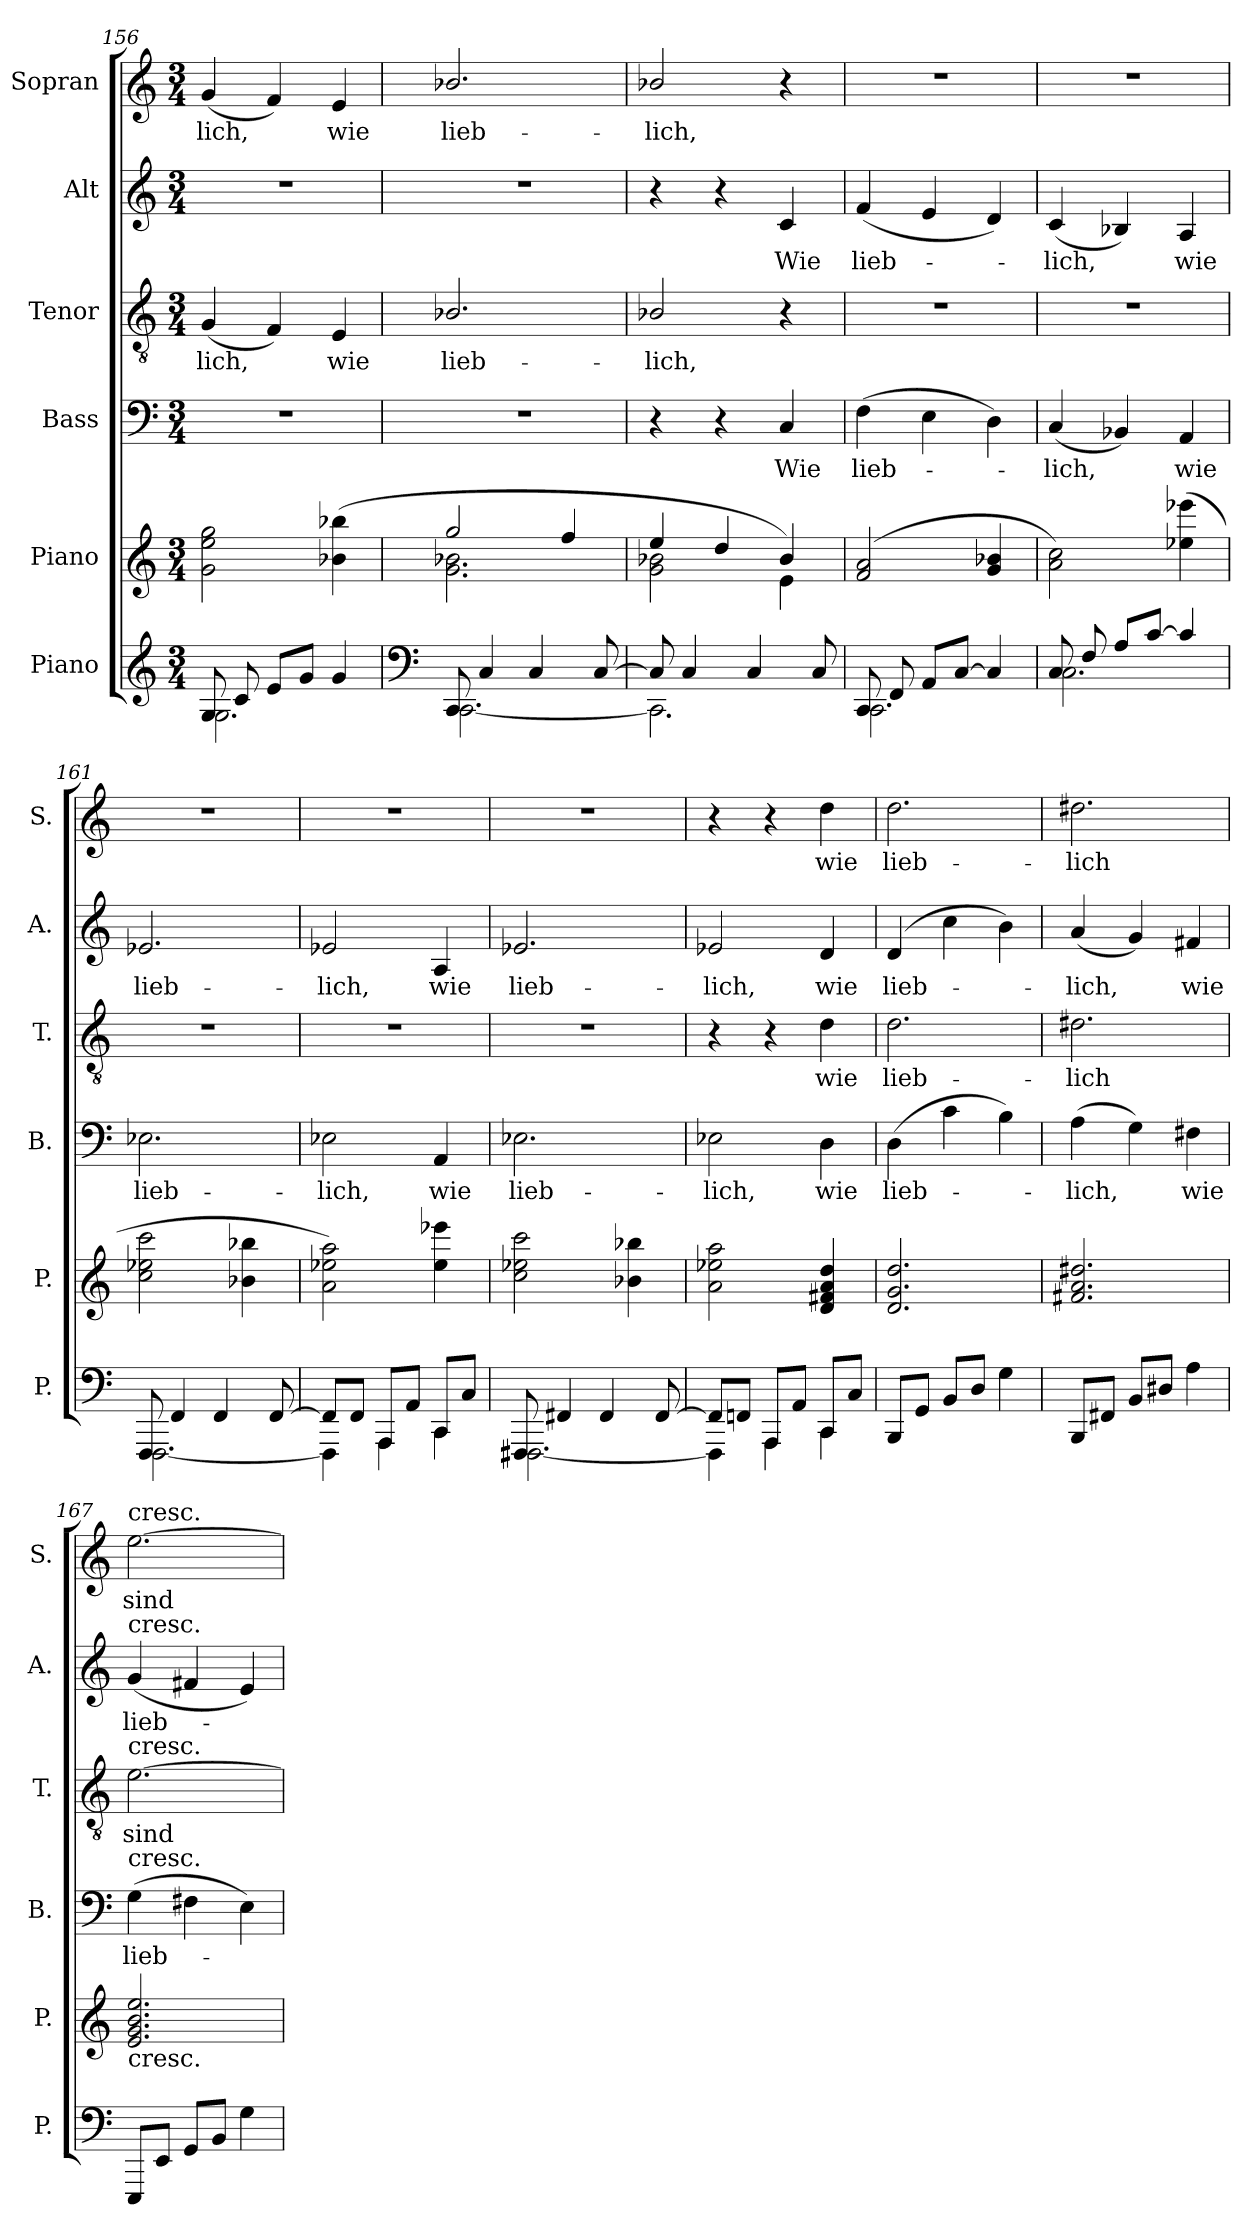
**kern	**kern	**kern	**text	**kern	**text	**kern	**text	**kern	**text
*part6	*part5	*part4	*part4	*part3	*part3	*part2	*part2	*part1	*part1
*staff6	*staff5	*staff4	*staff4	*staff3	*staff3	*staff2	*staff2	*staff1	*staff1
*I"Piano	*I"Piano	*I"Bass	*	*I"Tenor	*	*I"Alt	*	*I"Sopran	*
*I'P.	*I'P.	*I'B.	*	*I'T.	*	*I'A.	*	*I'S.	*
*clefG2	*clefG2	*clefF4	*	*clefGv2	*	*clefG2	*	*clefG2	*
*k[]	*k[]	*k[]	*	*k[]	*	*k[]	*	*k[]	*
*M3/4	*M3/4	*M3/4	*	*M3/4	*	*M3/4	*	*M3/4	*
=156	=156	=156	=156	=156	=156	=156	=156	=156	=156
*^	*	*	*	*	*	*	*	*	*
!	!	!	!	!	!	!LO:LY:b	!	!	!	!LO:LY:b
8G/	2.G\	2g\ 2ee\ 2gg\	2.rF	.	(<4G/	-lich,	2.rdd	.	(<4g/	-lich,
8c/	.	.	.	.	.	.	.	.	.	.
8e/L	.	.	.	.	4F/)	.	.	.	4f/)	.
8g/J	.	.	.	.	.	.	.	.	.	.
!	!	!	!	!	!	!LO:LY:b	!	!	!	!LO:LY:b
4g/	.	(>4b-X\ 4bb-X\	.	.	4E/	wie	.	.	4e/	wie
=157	=157	=157	=157	=157	=157	=157	=157	=157	=157	=157
*clefF4	*	*	*	*	*	*	*	*	*	*
*	*	*^	*	*	*	*	*	*	*	*
!	!	!	!	!	!	!	!LO:LY:b	!	!	!	!LO:LY:b
8CC/	[2.CC\	2gg/	2.g\ 2.b-X\	2.rF	.	2.B-X/	lieb-	2.rdd	.	2.b-X/	lieb-
4C/	.	.	.	.	.	.	.	.	.	.	.
4C/	.	.	.	.	.	.	.	.	.	.	.
.	.	4ff/	.	.	.	.	.	.	.	.	.
[8C/	.	.	.	.	.	.	.	.	.	.	.
!!LO:PB:g=z
=158	=158	=158	=158	=158	=158	=158	=158	=158	=158	=158	=158
!	!	!	!	!	!	!	!LO:LY:b	!	!	!	!LO:LY:b
8C/]	2.CC\]	4ee/	2g\ 2b-X\	4r	.	2B-X/	-lich,	4r	.	2b-X/	-lich,
4C/	.	.	.	.	.	.	.	.	.	.	.
.	.	4dd/	.	4r	.	.	.	4r	.	.	.
4C/	.	.	.	.	.	.	.	.	.	.	.
!	!	!	!	!	!LO:LY:b	!	!	!	!LO:LY:b	!	!
.	.	4b-/)	4e\	4C/	Wie	4r	.	4c/	Wie	4r	.
8C/	.	.	.	.	.	.	.	.	.	.	.
*	*	*v	*v	*	*	*	*	*	*	*	*
=159	=159	=159	=159	=159	=159	=159	=159	=159	=159	=159
!	!	!	!	!LO:LY:b	!	!	!	!LO:LY:b	!	!
8CC/	2.CC\	(<2f/ 2a/	(>4F\	lieb-	2.rd	.	(>4f/	lieb-	2.rdd	.
8FF/	.	.	.	.	.	.	.	.	.	.
8AA/L	.	.	4E\	.	.	.	4e/	.	.	.
[8C/J	.	.	.	.	.	.	.	.	.	.
4C/]	.	4g/ 4b-X/	4D\)	.	.	.	4d/)	.	.	.
=160	=160	=160	=160	=160	=160	=160	=160	=160	=160	=160
!	!	!	!	!LO:LY:b	!	!	!	!LO:LY:b	!	!
8C/	2.C\	2a\ 2cc\)	(<4C/	-lich,	2.rd	.	(>4c/	-lich,	2.rdd	.
8F/	.	.	.	.	.	.	.	.	.	.
8A/L	.	.	4BB-X/)	.	.	.	4B-X/)	.	.	.
[8c/J	.	.	.	.	.	.	.	.	.	.
!	!	!	!	!LO:LY:b	!	!	!	!LO:LY:b	!	!
4c/]	.	(<4ee-X\ 4eee-X\	4AA/	wie	.	.	4A/	wie	.	.
=161	=161	=161	=161	=161	=161	=161	=161	=161	=161	=161
!	!	!	!	!LO:LY:b	!	!	!	!LO:LY:b	!	!
8FFF/	[2.FFF\	2cc\ 2ee-X\ 2ccc\	2.E-X\	lieb-	2.rd	.	2.e-X/	lieb-	2.rdd	.
4FF/	.	.	.	.	.	.	.	.	.	.
4FF/	.	.	.	.	.	.	.	.	.	.
.	.	4b-X\ 4bb-X\	.	.	.	.	.	.	.	.
[8FF/	.	.	.	.	.	.	.	.	.	.
=162	=162	=162	=162	=162	=162	=162	=162	=162	=162	=162
!	!	!	!	!LO:LY:b	!	!	!	!LO:LY:b	!	!
8FF/L]	4FFF\]	2a\ 2ee-X\ 2aa\)	2E-X\	-lich,	2.rd	.	2e-X/	-lich,	2.rdd	.
8FF/J	.	.	.	.	.	.	.	.	.	.
8AAA/L	4AAA\	.	.	.	.	.	.	.	.	.
8AA/J	.	.	.	.	.	.	.	.	.	.
!	!	!	!	!LO:LY:b	!	!	!	!LO:LY:b	!	!
8CC/L	4CC\	4ee-\ 4eee-X\	4AA/	wie	.	.	4A/	wie	.	.
8C/J	.	.	.	.	.	.	.	.	.	.
=163	=163	=163	=163	=163	=163	=163	=163	=163	=163	=163
!	!	!	!	!LO:LY:b	!	!	!	!LO:LY:b	!	!
8FFF#X/	[2.FFF#\	2cc\ 2ee-X\ 2ccc\	2.E-X\	lieb-	2.rd	.	2.e-X/	lieb-	2.rdd	.
4FF#X/	.	.	.	.	.	.	.	.	.	.
4FF#/	.	.	.	.	.	.	.	.	.	.
.	.	4b-X\ 4bb-X\	.	.	.	.	.	.	.	.
[8FF#/	.	.	.	.	.	.	.	.	.	.
=164	=164	=164	=164	=164	=164	=164	=164	=164	=164	=164
!	!	!	!	!LO:LY:b	!	!	!	!LO:LY:b	!	!
8FF#/L]	4FFF#\]	2a\ 2ee-X\ 2aa\	2E-X\	-lich,	4r	.	2e-X/	-lich,	4r	.
8FFn/J	.	.	.	.	.	.	.	.	.	.
8AAA/L	4AAA\	.	.	.	4r	.	.	.	4r	.
8AA/J	.	.	.	.	.	.	.	.	.	.
!	!	!	!	!LO:LY:b	!	!LO:LY:b	!	!LO:LY:b	!	!LO:LY:b
8CC/L	4CC\	4d/ 4f#X/ 4a/ 4dd/	4D\	wie	4d\	wie	4d/	wie	4dd\	wie
8C/J	.	.	.	.	.	.	.	.	.	.
*v	*v	*	*	*	*	*	*	*	*	*
!!LO:LB:g=z
=165	=165	=165	=165	=165	=165	=165	=165	=165	=165
!	!	!	!LO:LY:b	!	!LO:LY:b	!	!LO:LY:b	!	!LO:LY:b
8BBB/L	2.d/ 2.g/ 2.dd/	(>4D\	lieb-	2.d\	lieb-	(>4d/	lieb-	2.dd\	lieb-
8GG/J	.	.	.	.	.	.	.	.	.
8BB/L	.	4c\	.	.	.	4cc\	.	.	.
8D/J	.	.	.	.	.	.	.	.	.
4G\	.	4B\)	.	.	.	4b\)	.	.	.
=166	=166	=166	=166	=166	=166	=166	=166	=166	=166
!	!	!	!LO:LY:b	!	!LO:LY:b	!	!LO:LY:b	!	!LO:LY:b
8BBB/L	2.f#X/ 2.a/ 2.dd#X/	(>4A\	-lich,	2.d#X\	-lich	(<4a/	-lich,	2.dd#X\	-lich
8FF#X/J	.	.	.	.	.	.	.	.	.
8BB/L	.	4G\)	.	.	.	4g/)	.	.	.
8D#X/J	.	.	.	.	.	.	.	.	.
!	!	!	!LO:LY:b	!	!	!	!LO:LY:b	!	!
4A\	.	4F#X\	wie	.	.	4f#X/	wie	.	.
=167	=167	=167	=167	=167	=167	=167	=167	=167	=167
!	!	!	!	!	!	!	!	!LO:TX:a:t=cresc.	!
!	!	!	!	!	!	!LO:TX:a:t=cresc.	!	!	!
!	!	!	!	!LO:TX:a:t=cresc.	!	!	!	!	!
!	!	!LO:TX:a:t=cresc.	!	!	!	!	!	!	!
!	!LO:TX:b:t=cresc.	!	!	!	!	!	!	!	!
!	!	!	!LO:LY:b	!	!LO:LY:b	!	!LO:LY:b	!	!LO:LY:b
8EEE/L	2.e/ 2.g/ 2.b/ 2.ee/	(>4G\	lieb-	[2.e\	sind	(<4g/	lieb-	[2.ee\	sind
8EE/J	.	.	.	.	.	.	.	.	.
8GG/L	.	4F#X\	.	.	.	4f#X/	.	.	.
8BB/J	.	.	.	.	.	.	.	.	.
4G\	.	4E\)	.	.	.	4e/)	.	.	.
=	=	=	=	=	=	=	=	=	=
*-	*-	*-	*-	*-	*-	*-	*-	*-	*-
